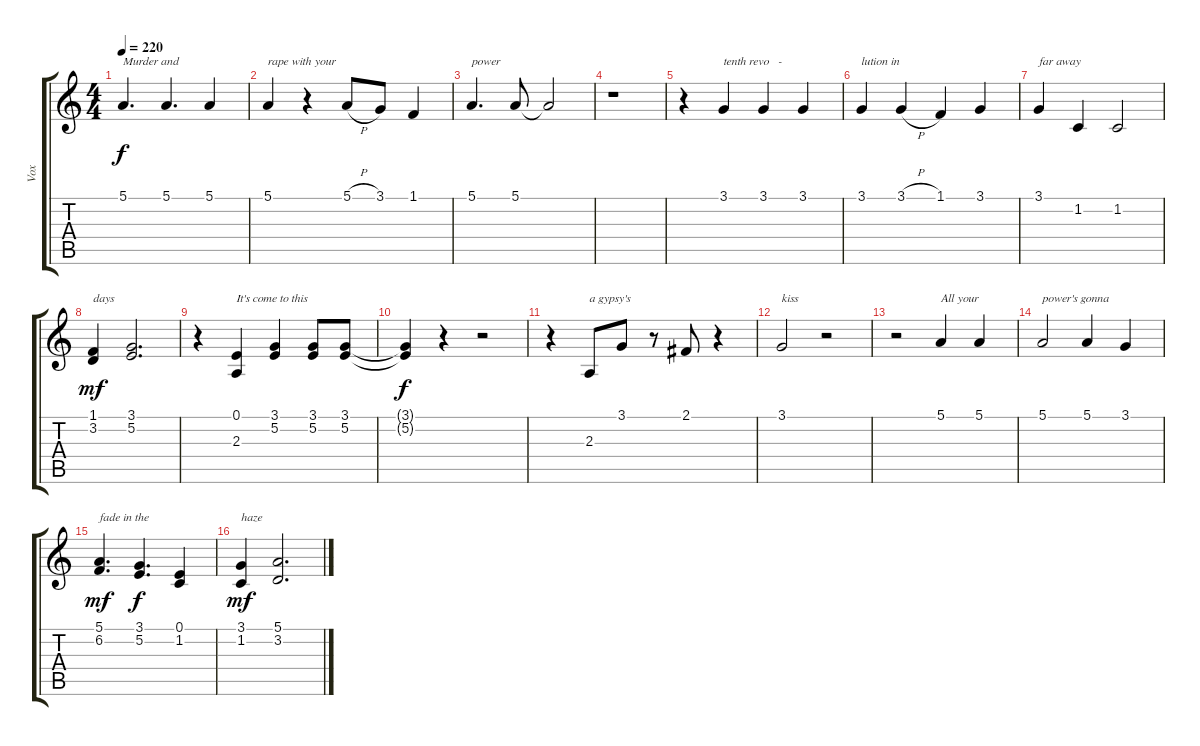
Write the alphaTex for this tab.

\track ("Vox" "Vox") {instrument violin}
\staff {score tabs}
\tuning (E4 B3 G3 D3 A2 E2) {hide}
\ts (4 4)
\tempo 220
\clef g2
\ks aminor
5.1.4{d txt "Murder and" dy f} 5.1.4{d} 5.1.4 |
5.1.4{txt "rape with your"} r.4 5.1{h}.8 3.1.8 1.1.4 |
5.1.4{d txt "power"} 5.1.8 5.1{t}.2 |
r.1 |
r.4 3.1.4{txt "tenth revo   -"} 3.1.4 3.1.4 |
3.1.4{txt "lution in"} 3.1{h}.4 1.1.4 3.1.4 |
3.1.4{txt "far away"} 1.2.4 1.2.2 |
(1.1 3.2).4{txt "days" dy mf} (3.1 5.2).2{d} |
r.4 (0.1 2.3).4{txt "It's come to this"} (3.1 5.2).4 (3.1 5.2).8 (3.1 5.2).8 |
(3.1{t} 5.2{t}).4{dy f} r.4 r.2 |
r.4 2.3.8{txt "a gypsy's "} 3.1.8 r.8 2.1.8 r.4 |
3.1.2{txt "kiss"} r.2 |
r.2 5.1.4{txt "All your"} 5.1.4 |
5.1.2{txt "power's gonna"} 5.1.4 3.1.4 |
(5.1 6.2).4{d txt "fade in the" dy mf} (3.1 5.2).4{d dy f} (0.1 1.2).4 |
(3.1 1.2).4{txt "haze" dy mf} (5.1 3.2).2{d}
